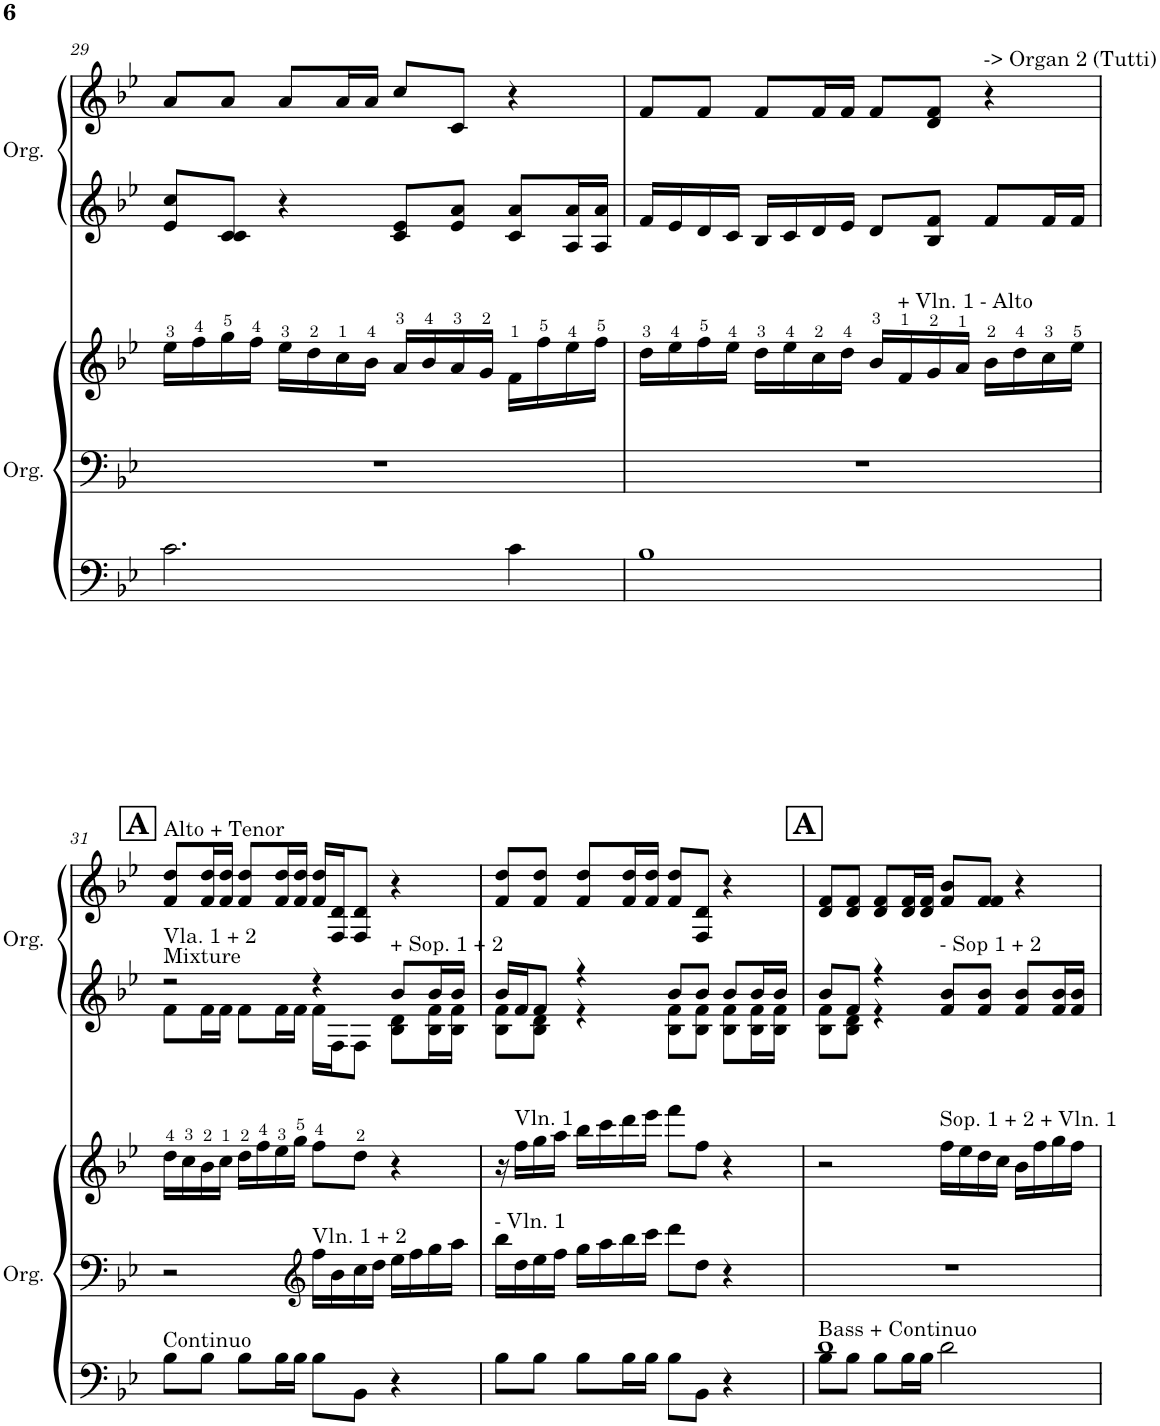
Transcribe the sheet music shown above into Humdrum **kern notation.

**kern	**kern	**kern	**kern	**kern
*part2	*part2	*part2	*part1	*part1
*staff5	*staff4	*staff3	*staff2	*staff1
*I"Organ	*	*	*I"Organ	*
*I'Org.	*	*	*I'Org.	*
!!LO:PB:g=z
*clefF4	*clefF4	*clefG2	*clefG2	*clefG2
*k[b-e-]	*k[b-e-]	*k[b-e-]	*k[b-e-]	*k[b-e-]
*M4/4	*M4/4	*M4/4	*M4/4	*M4/4
=29	=29	=29	=29	=29
2.c\	1r	16ee-\LL	8e-/ 8cc/L	8a/L
.	.	16ff\	.	.
.	.	16gg\	8c/ 8c/J	8a/J
.	.	16ff\JJ	.	.
.	.	16ee-\LL	4r	8a/L
.	.	16dd\	.	.
.	.	16cc\	.	16a/L
.	.	16b-\JJ	.	16a/JJ
.	.	16a/LL	8c/ 8e-/L	8cc/L
.	.	16b-/	.	.
.	.	16a/	8e-/ 8a/J	8c/J
.	.	16g/JJ	.	.
4c\	.	16f\LL	8c/ 8a/L	4r
.	.	16ff\	.	.
.	.	16ee-\	16A/ 16a/L	.
.	.	16ff\JJ	16A/ 16a/JJ	.
=30	=30	=30	=30	=30
1B-	1r	16dd\LL	16f/LL	8f/L
.	.	16ee-\	16e-/	.
.	.	16ff\	16d/	8f/J
.	.	16ee-\JJ	16c/JJ	.
.	.	16dd\LL	16B-/LL	8f/L
.	.	16ee-\	16c/	.
.	.	16cc\	16d/	16f/L
.	.	16dd\JJ	16e-/JJ	16f/JJ
.	.	16b-/LL	8d/L	8f/L
!	!	!LO:TX:a:t=+ Vln. 1 - Alto	!	!
.	.	16f/	.	.
.	.	16g/	8B-/ 8f/J	8d/ 8f/J
.	.	16a/JJ	.	.
!	!	!	!	!LO:TX:a:t=-> Organ 2 (Tutti)
.	.	16b-\LL	8f/L	4r
.	.	16dd\	.	.
.	.	16cc\	16f/L	.
.	.	16ee-\JJ	16f/JJ	.
!!LO:LB:g=z
!!LO:REH:place=s1:a:B:cj:fs=14:t=A
=31	=31	=31	=31	=31
*	*	*	*^	*
!	!	!	!	!	!LO:TX:a:t=Alto + Tenor
!	!	!	!LO:TX:a:t=Mixture	!	!
!	!	!	!LO:TX:a:t=Vla. 1 + 2	!	!
!LO:TX:a:t=Continuo	!	!	!	!	!
8B-\L	2r	16dd\LL	2r	8f\L	8f/ 8dd/L
.	.	16cc\	.	.	.
8B-\J	.	16b-\	.	16f\L	16f/ 16dd/L
.	.	16cc\JJ	.	16f\JJ	16f/ 16dd/JJ
8B-\L	.	16dd\LL	.	8f\L	8f/ 8dd/L
.	.	16ff\	.	.	.
16B-\L	.	16ee-\	.	16f\L	16f/ 16dd/L
16B-\JJ	.	16gg\JJ	.	16f\JJ	16f/ 16dd/JJ
*	*clefG2	*	*	*	*
!	!LO:TX:a:t=Vln. 1 + 2	!	!	!	!
8B-\L	16ff\LL	8ff\L	4r	16f\LL	16f/ 16dd/LL
.	16b-\	.	.	16F\J	16F/ 16d/J
8BB-\J	16cc\	8dd\J	.	8F\J	8F/ 8d/J
.	16dd\JJ	.	.	.	.
!	!	!	!LO:TX:a:t=+ Sop. 1 + 2	!	!
4r	16ee-\LL	4r	8b-/L	8B-\ 8d\L	4r
.	16ff\	.	.	.	.
.	16gg\	.	16b-/L	16B-\ 16f\L	.
.	16aa\JJ	.	16b-/JJ	16B-\ 16f\JJ	.
=32	=32	=32	=32	=32	=32
!	!LO:TX:a:t=- Vln. 1	!	!	!	!
8B-\L	16bb-\LL	16r	16b-/LL	8B-\ 8f\L	8f/ 8dd/L
!	!	!LO:TX:a:t=Vln. 1	!	!	!
.	16dd\	16ff\LL	16f/J	.	.
8B-\J	16ee-\	16gg\	8f/J	8B-\ 8d\J	8f/ 8dd/J
.	16ff\JJ	16aa\JJ	.	.	.
8B-\L	16gg\LL	16bb-\LL	4r	4r	8f/ 8dd/L
.	16aa\	16ccc\	.	.	.
16B-\L	16bb-\	16ddd\	.	.	16f/ 16dd/L
16B-\JJ	16ccc\JJ	16eee-\JJ	.	.	16f/ 16dd/JJ
8B-\L	8ddd\L	8fff\L	8b-/L	8B-\ 8f\L	8f/ 8dd/L
8BB-\J	8dd\J	8ff\J	8b-/J	8B-\ 8f\J	8F/ 8d/J
4r	4r	4r	8b-/L	8B-\ 8f\L	4r
.	.	.	16b-/L	16B-\ 16f\L	.
.	.	.	16b-/JJ	16B-\ 16f\JJ	.
!!LO:REH:place=s1:a:B:cj:fs=14:t=A
=33	=33	=33	=33	=33	=33
*^	*	*	*	*	*
!LO:TX:a:t=Bass + Continuo	!	!	!	!	!	!
8B-\L	1d	1r	2r	8b-/L	8B-\ 8f\L	8d/ 8f/L
8B-\J	.	.	.	8f/J	8B-\ 8d\J	8d/ 8f/J
8B-\L	.	.	.	4r	4r	8d/ 8f/L
16B-\L	.	.	.	.	.	16d/ 16f/L
16B-\JJ	.	.	.	.	.	16d/ 16f/JJ
!	!	!	!	!LO:TX:a:t=- Sop 1 + 2	!	!
!	!	!	!LO:TX:a:t=Sop. 1 + 2 + Vln. 1	!	!	!
2d\	.	.	16ff\LL	8f/ 8b-/L	2ryy	8f/ 8b-/L
.	.	.	16ee-\	.	.	.
.	.	.	16dd\	8f/ 8b-/J	.	8f/ 8f/J
.	.	.	16cc\JJ	.	.	.
.	.	.	16b-\LL	8f/ 8b-/L	.	4r
.	.	.	16ff\	.	.	.
.	.	.	16gg\	16f/ 16b-/L	.	.
.	.	.	16ff\JJ	16f/ 16b-/JJ	.	.
*v	*v	*	*	*v	*v	*
=	=	=	=	=
*-	*-	*-	*-	*-
